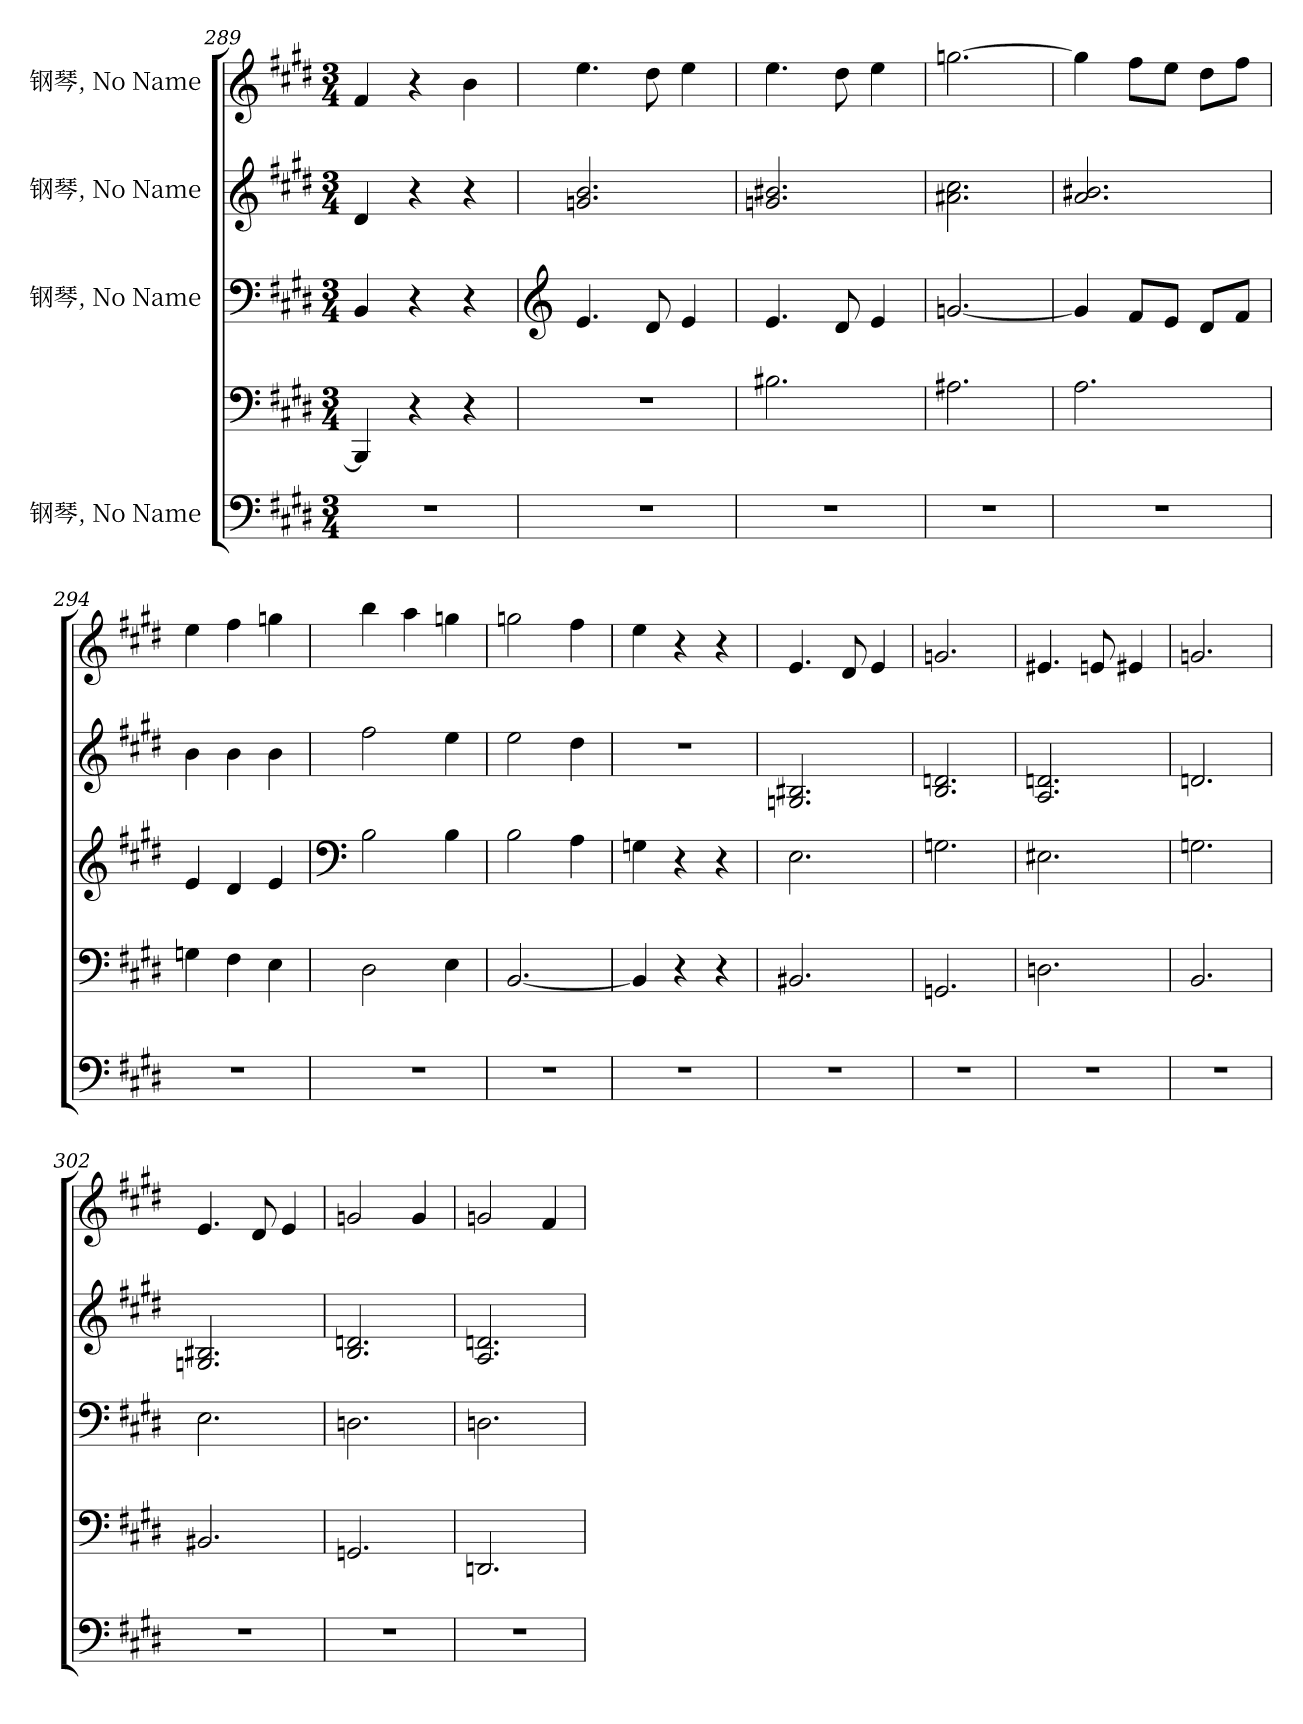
**kern	**kern	**kern	**kern	**kern
*part4	*part4	*part3	*part2	*part1
*staff5	*staff4	*staff3	*staff2	*staff1
*I"钢琴, No Name	*	*I"钢琴, No Name	*I"钢琴, No Name	*I"钢琴, No Name
*clefF4	*clefF4	*clefF4	*clefG2	*clefG2
*k[f#c#g#d#]	*k[f#c#g#d#]	*k[f#c#g#d#]	*k[f#c#g#d#]	*k[f#c#g#d#]
*M3/4	*M3/4	*M3/4	*M3/4	*M3/4
=289	=289	=289	=289	=289
2.r	4BBB/]	4BB/	4d#/	4f#/
.	4r	4r	4r	4r
.	4r	4r	4r	4b\
=290	=290	=290	=290	=290
*	*	*clefG2	*	*
*	*	*	*	*MM202
2.r	2.r	4.e/	2.gn/ 2.b/	4.ee\
.	.	8d#/	.	8dd#\
.	.	4e/	.	4ee\
=291	=291	=291	=291	=291
*	*	*	*	*MM202
2.r	2.B#X\	4.e/	2.gn/ 2.b#X/	4.ee\
.	.	8d#/	.	8dd#\
.	.	4e/	.	4ee\
=292	=292	=292	=292	=292
*	*	*	*	*MM202
2.r	2.A#X\	[2.gn/	2.a#X\ 2.cc#\	[2.ggn\
=293	=293	=293	=293	=293
2.r	2.A\	4g/]	2.a/ 2.b#X/	4gg\]
.	.	8f#/L	.	8ff#\L
.	.	8e/J	.	8ee\J
.	.	8d#/L	.	8dd#\L
.	.	8f#/J	.	8ff#\J
=294	=294	=294	=294	=294
*	*	*	*	*MM202
2.r	4Gn\	4e/	4b\	4ee\
.	4F#\	4d#/	4b\	4ff#\
.	4E\	4e/	4b\	4ggn\
!!LO:PB:g=z
=295	=295	=295	=295	=295
*	*	*clefF4	*	*
*	*	*	*	*MM202
2.r	2D#\	2B\	2ff#\	4bb\
.	.	.	.	4aa\
.	4E\	4B\	4ee\	4ggn\
=296	=296	=296	=296	=296
2.r	[2.BB/	2B\	2ee\	2ggn\
.	.	4A\	4dd#\	4ff#\
=297	=297	=297	=297	=297
2.r	4BB/]	4Gn\	2.r	4ee\
.	4r	4r	.	4r
.	4r	4r	.	4r
=298	=298	=298	=298	=298
*	*	*	*	*MM202
2.r	2.BB#X/	2.E\	2.Gn/ 2.B#X/	4.e/
.	.	.	.	8d#/
.	.	.	.	4e/
=299	=299	=299	=299	=299
*	*	*	*	*MM202
2.r	2.GGn/	2.Gn\	2.B/ 2.dn/	2.gn/
=300	=300	=300	=300	=300
*	*	*	*	*MM202
2.r	2.Dn\	2.E#X\	2.A/ 2.dn/	4.e#X/
.	.	.	.	8en/
.	.	.	.	4e#X/
=301	=301	=301	=301	=301
*	*	*	*	*MM202
2.r	2.BB/	2.Gn\	2.dn/	2.gn/
=302	=302	=302	=302	=302
*	*	*	*	*MM202
2.r	2.BB#X/	2.E\	2.Gn/ 2.B#X/	4.e/
.	.	.	.	8d#/
.	.	.	.	4e/
=303	=303	=303	=303	=303
*	*	*	*	*MM202
2.r	2.GGn/	2.Dn\	2.B/ 2.dn/	2gn/
.	.	.	.	4g/
!!LO:LB:g=z
=304	=304	=304	=304	=304
2.r	2.DDn/	2.Dn\	2.A/ 2.dn/	2gn/
.	.	.	.	4f#/
=	=	=	=	=
*-	*-	*-	*-	*-
